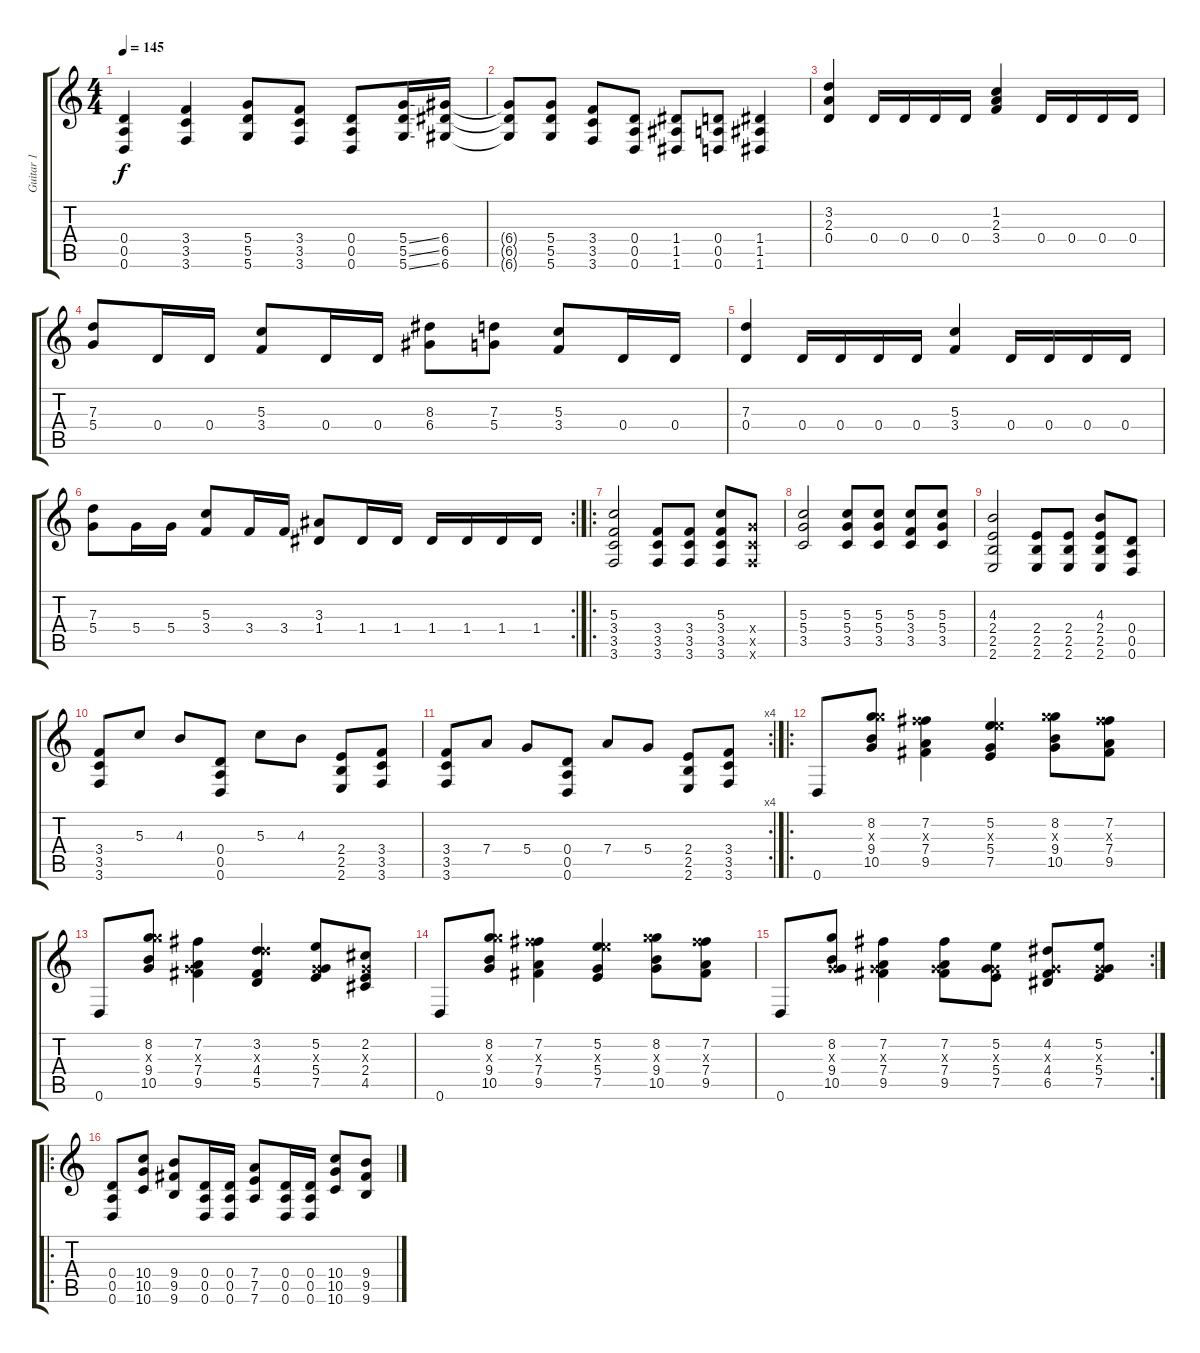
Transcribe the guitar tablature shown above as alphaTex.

\track ("Guitar 1" "Guitar 1") {instrument distortionguitar}
\staff {score tabs}
\tuning (E4 B3 G3 D3 A2 D2) {hide}
\ts (4 4)
\tempo 145
\clef g2
\ks c
(0.4 0.5 0.6).4{dy f} (3.4 3.5 3.6).4 (5.4 5.5 5.6).8 (3.4 3.5 3.6).8 (0.4 0.5 0.6).8 (5.4{ss} 5.5{ss} 5.6{ss}).16 (6.4 6.5 6.6).16 |
(6.4{t} 6.5{t} 6.6{t}).8 (5.4 5.5 5.6).8 (3.4 3.5 3.6).8 (0.4 0.5 0.6).8 (1.4 1.5 1.6).8 (0.4 0.5 0.6).8 (1.4 1.5 1.6).4 |
(3.2 2.3 0.4).4 0.4.16 0.4.16 0.4.16 0.4.16 (1.2 2.3 3.4).4 0.4.16 0.4.16 0.4.16 0.4.16 |
(7.3 5.4).8 0.4.16 0.4.16 (5.3 3.4).8 0.4.16 0.4.16 (8.3 6.4).8 (7.3 5.4).8 (5.3 3.4).8 0.4.16 0.4.16 |
(7.3 0.4).4 0.4.16 0.4.16 0.4.16 0.4.16 (5.3 3.4).4 0.4.16 0.4.16 0.4.16 0.4.16 |
\rc 2
(7.3 5.4).8 5.4.16 5.4.16 (5.3 3.4).8 3.4.16 3.4.16 (3.3 1.4).8 1.4.16 1.4.16 1.4.16 1.4.16 1.4.16 1.4.16 |
\ro
(5.3 3.4 3.5 3.6).2 (3.4 3.5 3.6).8 (3.4 3.5 3.6).8 (5.3 3.4 3.5 3.6).8 (5.4{x} 3.5{x} 3.6{x}).8 |
(5.3 5.4 3.5).2 (5.3 5.4 3.5).8 (5.3 5.4 3.5).8 (5.3 3.4 3.5).8 (5.3 5.4 3.5).8 |
(4.3 2.4 2.5 2.6).2 (2.4 2.5 2.6).8 (2.4 2.5 2.6).8 (4.3 2.4 2.5 2.6).8 (0.4 0.5 0.6).8 |
(3.4 3.5 3.6).8 5.3.8 4.3.8 (0.4 0.5 0.6).8 5.3.8 4.3.8 (2.4 2.5 2.6).8 (3.4 3.5 3.6).8 |
\rc 4
(3.4 3.5 3.6).8 7.4.8 5.4.8 (0.4 0.5 0.6).8 7.4.8 5.4.8 (2.4 2.5 2.6).8 (3.4 3.5 3.6).8 |
\ro
0.6.8 (8.2 12.3{x} 9.4 10.5).8 (7.2 11.3{x} 7.4 9.5).4 (5.2 9.3{x} 5.4 7.5).4 (8.2 12.3{x} 9.4 10.5).8 (7.2 11.3{x} 7.4 9.5).8 |
0.6.8 (8.2 12.3{x} 9.4 10.5).8 (7.2 0.3{x} 7.4 9.5).4 (3.2 7.3{x} 4.4 5.5).4 (5.2 0.3{x} 5.4 7.5).8 (2.2 0.3{x} 2.4 4.5).8 |
0.6.8 (8.2 12.3{x} 9.4 10.5).8 (7.2 11.3{x} 7.4 9.5).4 (5.2 9.3{x} 5.4 7.5).4 (8.2 12.3{x} 9.4 10.5).8 (7.2 11.3{x} 7.4 9.5).8 |
\rc 2
0.6.8 (8.2 0.3{x} 9.4 10.5).8 (7.2 0.3{x} 7.4 9.5).4 (7.2 0.3{x} 7.4 9.5).8 (5.2 0.3{x} 5.4 7.5).8 (4.2 0.3{x} 4.4 6.5).8 (5.2 0.3{x} 5.4 7.5).8 |
\ro
(0.4 0.5 0.6).8 (10.4 10.5 10.6).8 (9.4 9.5 9.6).8 (0.4 0.5 0.6).16 (0.4 0.5 0.6).16 (7.4 7.5 7.6).8 (0.4 0.5 0.6).16 (0.4 0.5 0.6).16 (10.4 10.5 10.6).8 (9.4 9.5 9.6).8
